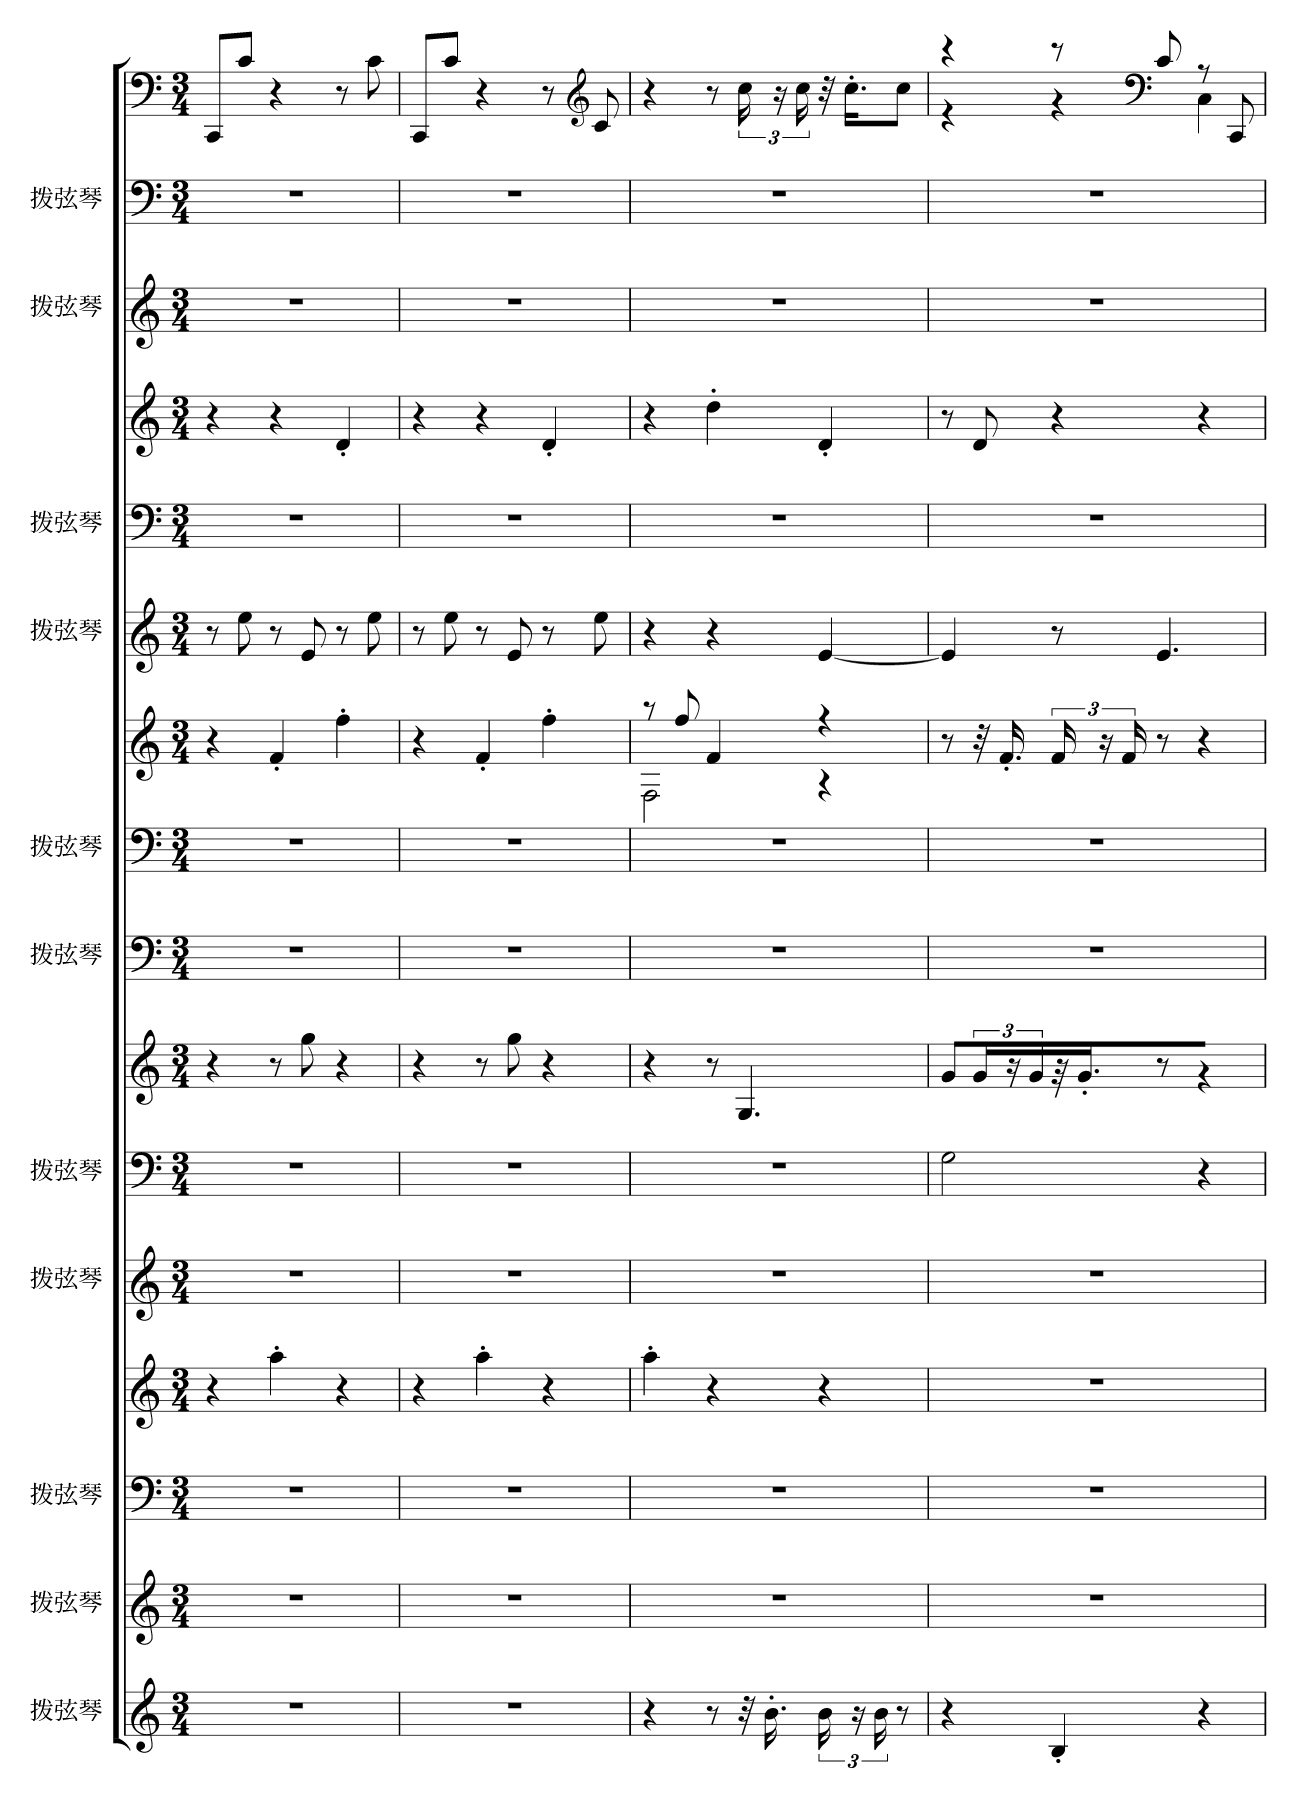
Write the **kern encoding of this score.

**kern	**kern	**kern	**kern	**kern	**kern	**kern	**kern	**kern	**kern	**kern	**kern	**kern	**kern	**kern	**kern
*part11	*part10	*part9	*part9	*part8	*part7	*part7	*part6	*part5	*part5	*part4	*part3	*part3	*part2	*part1	*part1
*staff16	*staff15	*staff14	*staff13	*staff12	*staff11	*staff10	*staff9	*staff8	*staff7	*staff6	*staff5	*staff4	*staff3	*staff2	*staff1
*I"拨弦琴	*I"拨弦琴	*I"拨弦琴	*	*I"拨弦琴	*I"拨弦琴	*	*I"拨弦琴	*I"拨弦琴	*	*I"拨弦琴	*I"拨弦琴	*	*I"拨弦琴	*I"拨弦琴	*
*clefG2	*clefG2	*clefF4	*clefG2	*clefG2	*clefF4	*clefG2	*clefF4	*clefF4	*clefG2	*clefG2	*clefF4	*clefG2	*clefG2	*clefF4	*clefF4
*k[]	*k[]	*k[]	*k[]	*k[]	*k[]	*k[]	*k[]	*k[]	*k[]	*k[]	*k[]	*k[]	*k[]	*k[]	*k[]
*M3/4	*M3/4	*M3/4	*M3/4	*M3/4	*M3/4	*M3/4	*M3/4	*M3/4	*M3/4	*M3/4	*M3/4	*M3/4	*M3/4	*M3/4	*M3/4
*MM99	*MM99	*MM99	*MM99	*MM99	*MM99	*MM99	*MM99	*MM99	*MM99	*MM99	*MM99	*MM99	*MM99	*MM99	*MM99
=1	=1	=1	=1	=1	=1	=1	=1	=1	=1	=1	=1	=1	=1	=1	=1
2.r	2.r	2.r	4r	2.r	2.r	4r	2.r	2.r	4r	8r	2.r	4r	2.r	2.r	8CC/L
.	.	.	.	.	.	.	.	.	.	8ee\	.	.	.	.	8c/J
.	.	.	4aa'\	.	.	8r	.	.	4f'/	8r	.	4r	.	.	4r
.	.	.	.	.	.	8gg\	.	.	.	8e/	.	.	.	.	.
.	.	.	4r	.	.	4r	.	.	4ff'\	8r	.	4d'/	.	.	8r
.	.	.	.	.	.	.	.	.	.	8ee\	.	.	.	.	8c\
=2	=2	=2	=2	=2	=2	=2	=2	=2	=2	=2	=2	=2	=2	=2	=2
2.r	2.r	2.r	4r	2.r	2.r	4r	2.r	2.r	4r	8r	2.r	4r	2.r	2.r	8CC/L
.	.	.	.	.	.	.	.	.	.	8ee\	.	.	.	.	8c/J
.	.	.	4aa'\	.	.	8r	.	.	4f'/	8r	.	4r	.	.	4r
.	.	.	.	.	.	8gg\	.	.	.	8e/	.	.	.	.	.
.	.	.	4r	.	.	4r	.	.	4ff'\	8r	.	4d'/	.	.	8r
*	*	*	*	*	*	*	*	*	*	*	*	*	*	*	*clefG2
.	.	.	.	.	.	.	.	.	.	8ee\	.	.	.	.	8c/
=3	=3	=3	=3	=3	=3	=3	=3	=3	=3	=3	=3	=3	=3	=3	=3
*	*	*	*	*	*	*	*	*	*^	*	*	*	*	*	*
4r	2.r	2.r	4aa'\	2.r	2.r	4r	2.r	2.r	8r	2F\	4r	2.r	4r	2.r	2.r	4r
.	.	.	.	.	.	.	.	.	8ff/	.	.	.	.	.	.	.
8r	.	.	4r	.	.	8r	.	.	4f/	.	4r	.	4dd'\	.	.	8r
32r	.	.	.	.	.	4.G/	.	.	.	.	.	.	.	.	.	24cc\
16.b'\	.	.	.	.	.	.	.	.	.	.	.	.	.	.	.	.
.	.	.	.	.	.	.	.	.	.	.	.	.	.	.	.	24r
.	.	.	.	.	.	.	.	.	.	.	.	.	.	.	.	24cc\
24b\	.	.	4r	.	.	.	.	.	4r	4r	[4e/	.	4d'/	.	.	32r
.	.	.	.	.	.	.	.	.	.	.	.	.	.	.	.	16.cc'\KL
24r	.	.	.	.	.	.	.	.	.	.	.	.	.	.	.	.
24b\	.	.	.	.	.	.	.	.	.	.	.	.	.	.	.	.
8r	.	.	.	.	.	.	.	.	.	.	.	.	.	.	.	8cc\J
*	*	*	*	*	*	*	*	*	*v	*v	*	*	*	*	*	*
=4	=4	=4	=4	=4	=4	=4	=4	=4	=4	=4	=4	=4	=4	=4	=4
*	*	*	*	*	*	*	*	*	*	*	*	*	*	*	*^
4r	2.r	2.r	2.r	2.r	2G\	8g/L	2.r	2.r	8r	4e/]	2.r	8r	2.r	2.r	4r	4r
.	.	.	.	.	.	24g/Jk	.	.	32r	.	.	8d/	.	.	.	.
.	.	.	.	.	.	.	.	.	16.f'/	.	.	.	.	.	.	.
.	.	.	.	.	.	24r	.	.	.	.	.	.	.	.	.	.
.	.	.	.	.	.	24g/	.	.	.	.	.	.	.	.	.	.
4B'/	.	.	.	.	.	32r	.	.	24f/	8r	.	4r	.	.	8r	4r
.	.	.	.	.	.	16.g'/	.	.	.	.	.	.	.	.	.	.
.	.	.	.	.	.	.	.	.	24r	.	.	.	.	.	.	.
.	.	.	.	.	.	.	.	.	24f/	.	.	.	.	.	.	.
*	*	*	*	*	*	*	*	*	*	*	*	*	*	*	*clefF4	*
.	.	.	.	.	.	8r	.	.	8r	4.e/	.	.	.	.	8c/	.
4r	.	.	.	.	4r	4r	.	.	4r	.	.	4r	.	.	8r	4C\
.	.	.	.	.	.	.	.	.	.	.	.	.	.	.	8CC/	.
*	*	*	*	*	*	*	*	*	*	*	*	*	*	*	*v	*v
=	=	=	=	=	=	=	=	=	=	=	=	=	=	=	=
*-	*-	*-	*-	*-	*-	*-	*-	*-	*-	*-	*-	*-	*-	*-	*-
